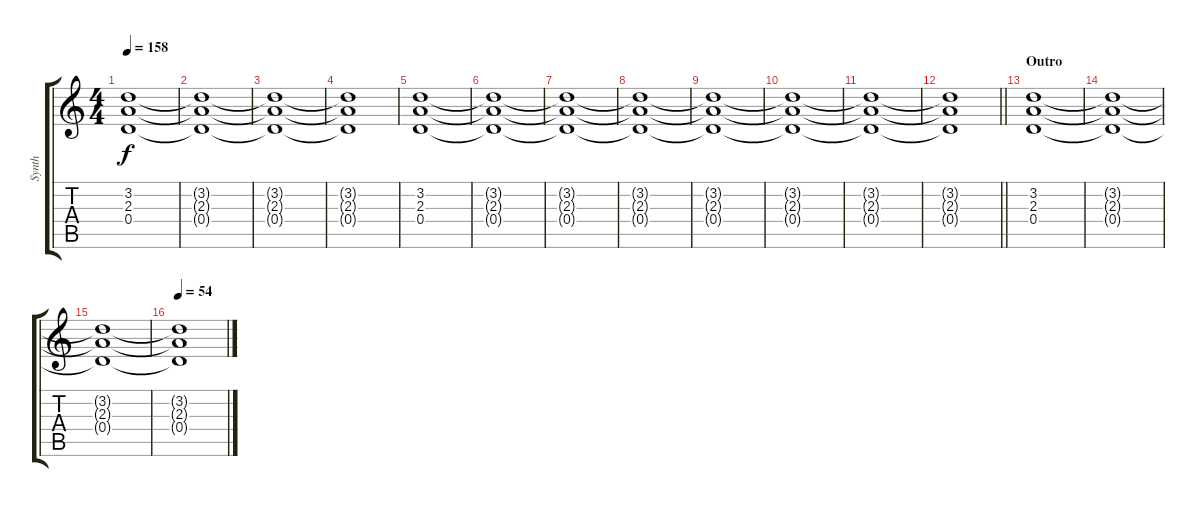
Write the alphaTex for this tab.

\track ("Synth" "Synth") {instrument pad2warm}
\staff {score tabs}
\tuning (E5 B4 G4 D4 A3 E3) {hide}
\ts (4 4)
\tempo 158
\clef g2
\ks c
(3.2{t} 2.3{t} 0.4{t}).1{dy f} |
(3.2{t} 2.3{t} 0.4{t}).1 |
(3.2{t} 2.3{t} 0.4{t}).1 |
(3.2{t} 2.3{t} 0.4{t}).1 |
(3.2 2.3 0.4).1 |
(3.2{t} 2.3{t} 0.4{t}).1 |
(3.2{t} 2.3{t} 0.4{t}).1 |
(3.2{t} 2.3{t} 0.4{t}).1 |
(3.2{t} 2.3{t} 0.4{t}).1 |
(3.2{t} 2.3{t} 0.4{t}).1 |
(3.2{t} 2.3{t} 0.4{t}).1 |
\barLineRight lightlight
(3.2{t} 2.3{t} 0.4{t}).1 |
\section ("" "Outro")
(3.2 2.3 0.4).1 |
(3.2{t} 2.3{t} 0.4{t}).1 |
(3.2{t} 2.3{t} 0.4{t}).1{volume 0} |
\tempo 54
(3.2{t} 2.3{t} 0.4{t}).1
